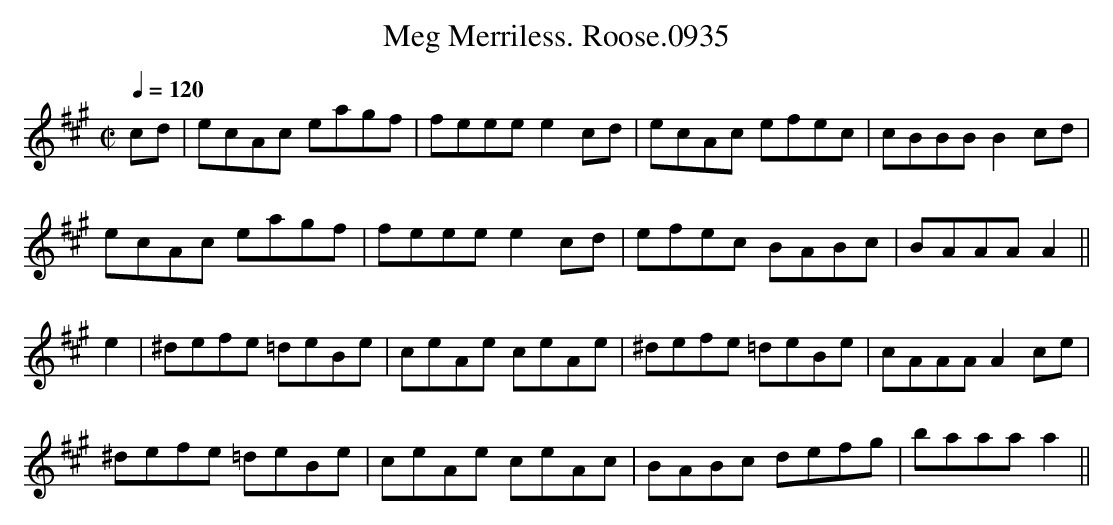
X:1
T:Meg Merriless. Roose.0935
M:C|
L:1/8
Q:1/4=120
K:A
cd | ecAc eagf | feee e2cd | ecAc efec | cBBB B2cd |
ecAc eagf | feee e2cd | efec BABc | BAAA A2 ||
e2 | ^defe =deBe | ceAe ceAe | ^defe =deBe | cAAA A2 ce |
^defe =deBe | ceAe ceAc | BABc defg | baaa a2 ||
